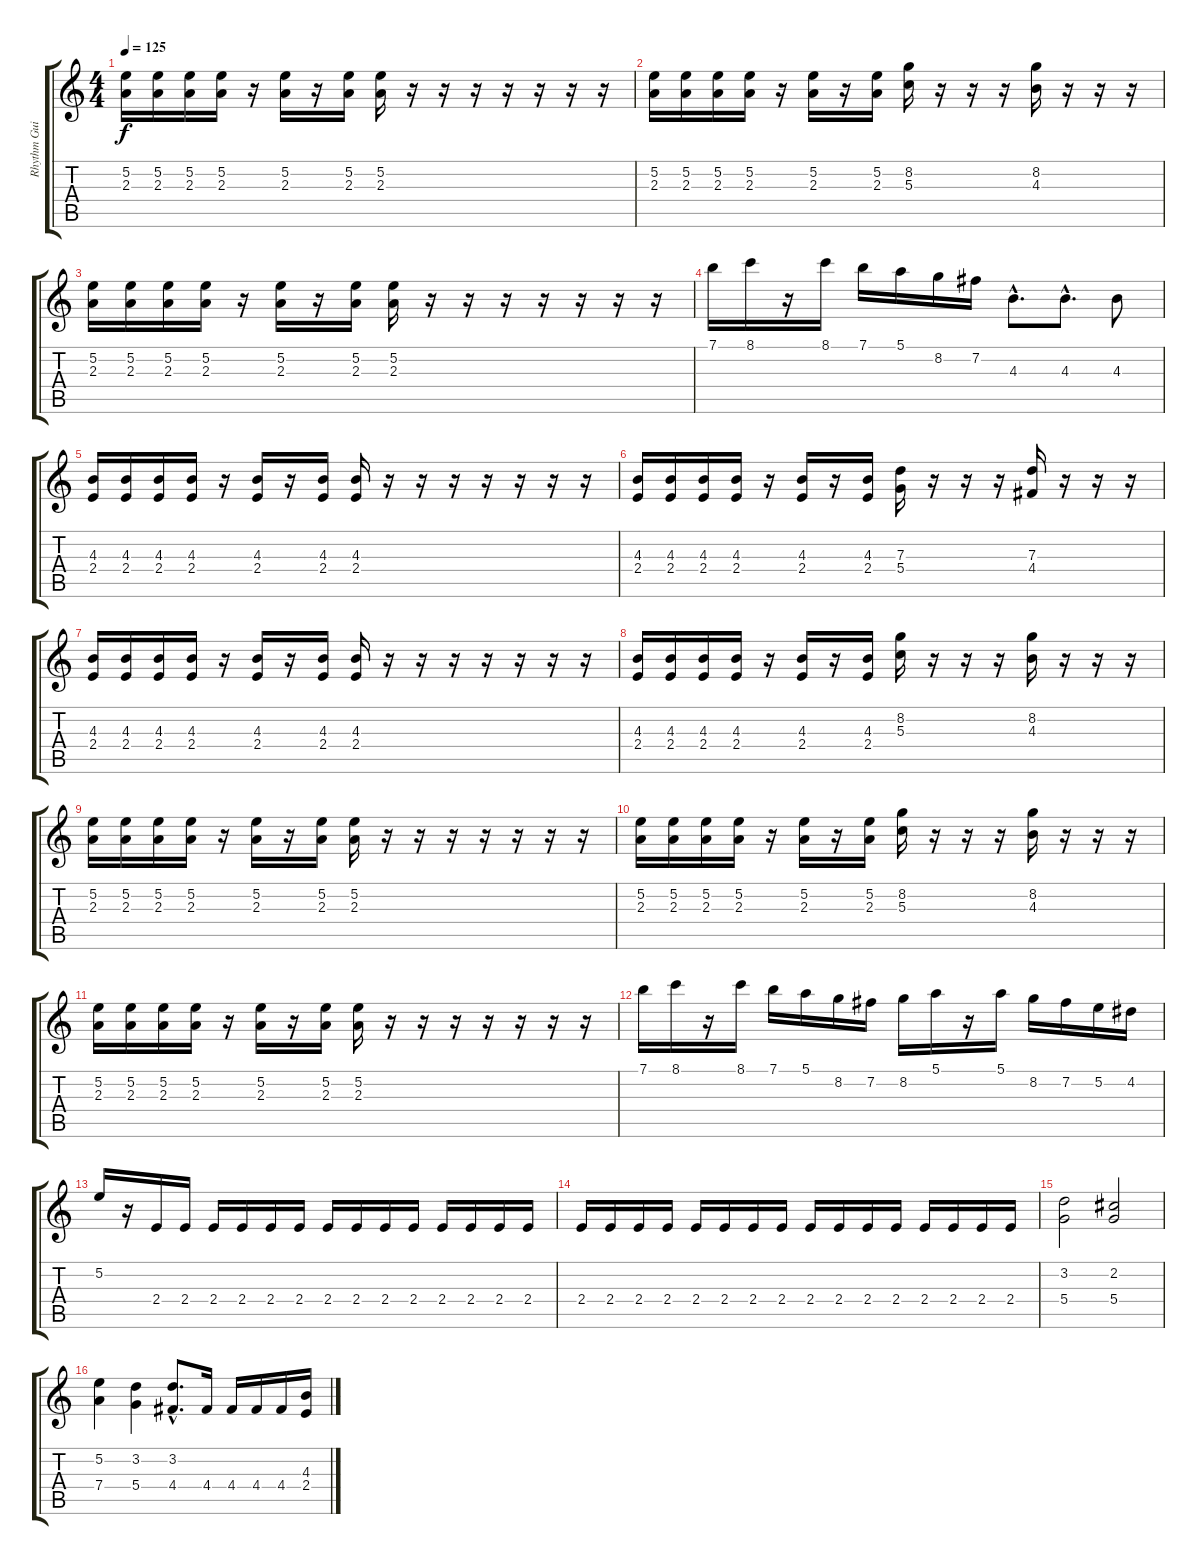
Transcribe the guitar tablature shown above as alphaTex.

\track ("Rhythm Guitar" "Rhythm Gui") {instrument distortionguitar}
\staff {score tabs}
\tuning (E4 B3 G3 D3 A2 E2) {hide}
\ts (4 4)
\tempo 125
\clef g2
\ks c
(5.2 2.3).16{dy f} (5.2 2.3).16 (5.2 2.3).16 (5.2 2.3).16 r.16 (5.2 2.3).16 r.16 (5.2 2.3).16 (5.2 2.3).16 r.16 r.16 r.16 r.16 r.16 r.16 r.16 |
(5.2 2.3).16 (5.2 2.3).16 (5.2 2.3).16 (5.2 2.3).16 r.16 (5.2 2.3).16 r.16 (5.2 2.3).16 (8.2 5.3).16 r.16 r.16 r.16 (8.2 4.3).16 r.16 r.16 r.16 |
(5.2 2.3).16 (5.2 2.3).16 (5.2 2.3).16 (5.2 2.3).16 r.16 (5.2 2.3).16 r.16 (5.2 2.3).16 (5.2 2.3).16 r.16 r.16 r.16 r.16 r.16 r.16 r.16 |
7.1.16 8.1.16 r.16 8.1.16 7.1.16 5.1.16 8.2.16 7.2.16 4.3{hac}.8{d} 4.3{hac}.8{d} 4.3.8 |
(4.3 2.4).16 (4.3 2.4).16 (4.3 2.4).16 (4.3 2.4).16 r.16 (4.3 2.4).16 r.16 (4.3 2.4).16 (4.3 2.4).16 r.16 r.16 r.16 r.16 r.16 r.16 r.16 |
(4.3 2.4).16 (4.3 2.4).16 (4.3 2.4).16 (4.3 2.4).16 r.16 (4.3 2.4).16 r.16 (4.3 2.4).16 (7.3 5.4).16 r.16 r.16 r.16 (7.3 4.4).16 r.16 r.16 r.16 |
(4.3 2.4).16 (4.3 2.4).16 (4.3 2.4).16 (4.3 2.4).16 r.16 (4.3 2.4).16 r.16 (4.3 2.4).16 (4.3 2.4).16 r.16 r.16 r.16 r.16 r.16 r.16 r.16 |
(4.3 2.4).16 (4.3 2.4).16 (4.3 2.4).16 (4.3 2.4).16 r.16 (4.3 2.4).16 r.16 (4.3 2.4).16 (8.2 5.3).16 r.16 r.16 r.16 (8.2 4.3).16 r.16 r.16 r.16 |
(5.2 2.3).16 (5.2 2.3).16 (5.2 2.3).16 (5.2 2.3).16 r.16 (5.2 2.3).16 r.16 (5.2 2.3).16 (5.2 2.3).16 r.16 r.16 r.16 r.16 r.16 r.16 r.16 |
(5.2 2.3).16 (5.2 2.3).16 (5.2 2.3).16 (5.2 2.3).16 r.16 (5.2 2.3).16 r.16 (5.2 2.3).16 (8.2 5.3).16 r.16 r.16 r.16 (8.2 4.3).16 r.16 r.16 r.16 |
(5.2 2.3).16 (5.2 2.3).16 (5.2 2.3).16 (5.2 2.3).16 r.16 (5.2 2.3).16 r.16 (5.2 2.3).16 (5.2 2.3).16 r.16 r.16 r.16 r.16 r.16 r.16 r.16 |
7.1.16 8.1.16 r.16 8.1.16 7.1.16 5.1.16 8.2.16 7.2.16 8.2.16 5.1.16 r.16 5.1.16 8.2.16 7.2.16 5.2.16 4.2.16 |
5.2.16 r.16 2.4.16 2.4.16 2.4.16 2.4.16 2.4.16 2.4.16 2.4.16 2.4.16 2.4.16 2.4.16 2.4.16 2.4.16 2.4.16 2.4.16 |
2.4.16 2.4.16 2.4.16 2.4.16 2.4.16 2.4.16 2.4.16 2.4.16 2.4.16 2.4.16 2.4.16 2.4.16 2.4.16 2.4.16 2.4.16 2.4.16 |
(3.2 5.4).2 (2.2 5.4).2 |
(5.2 7.4).4 (3.2 5.4).4 (3.2{hac} 4.4{hac}).8{d} 4.4.16 4.4.16 4.4.16 4.4.16 (4.3 2.4).16
